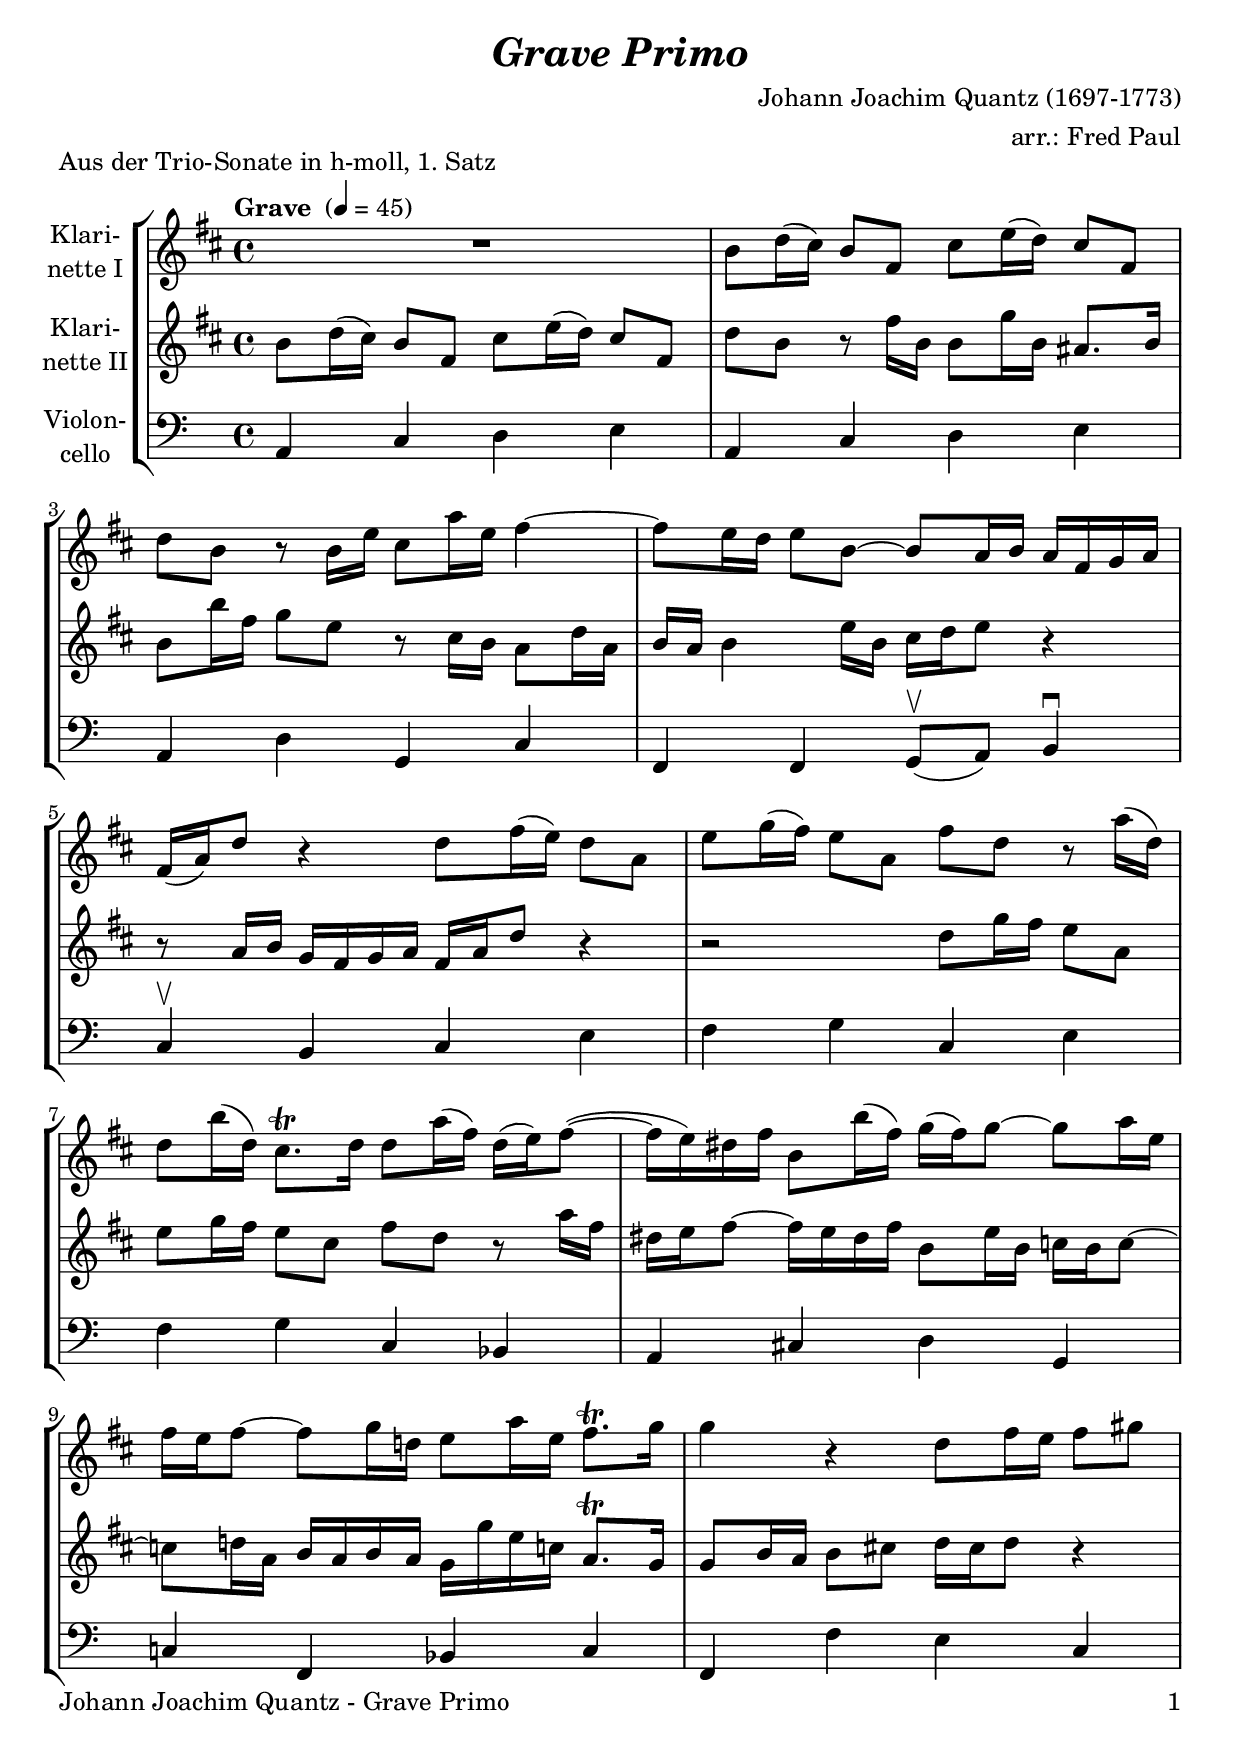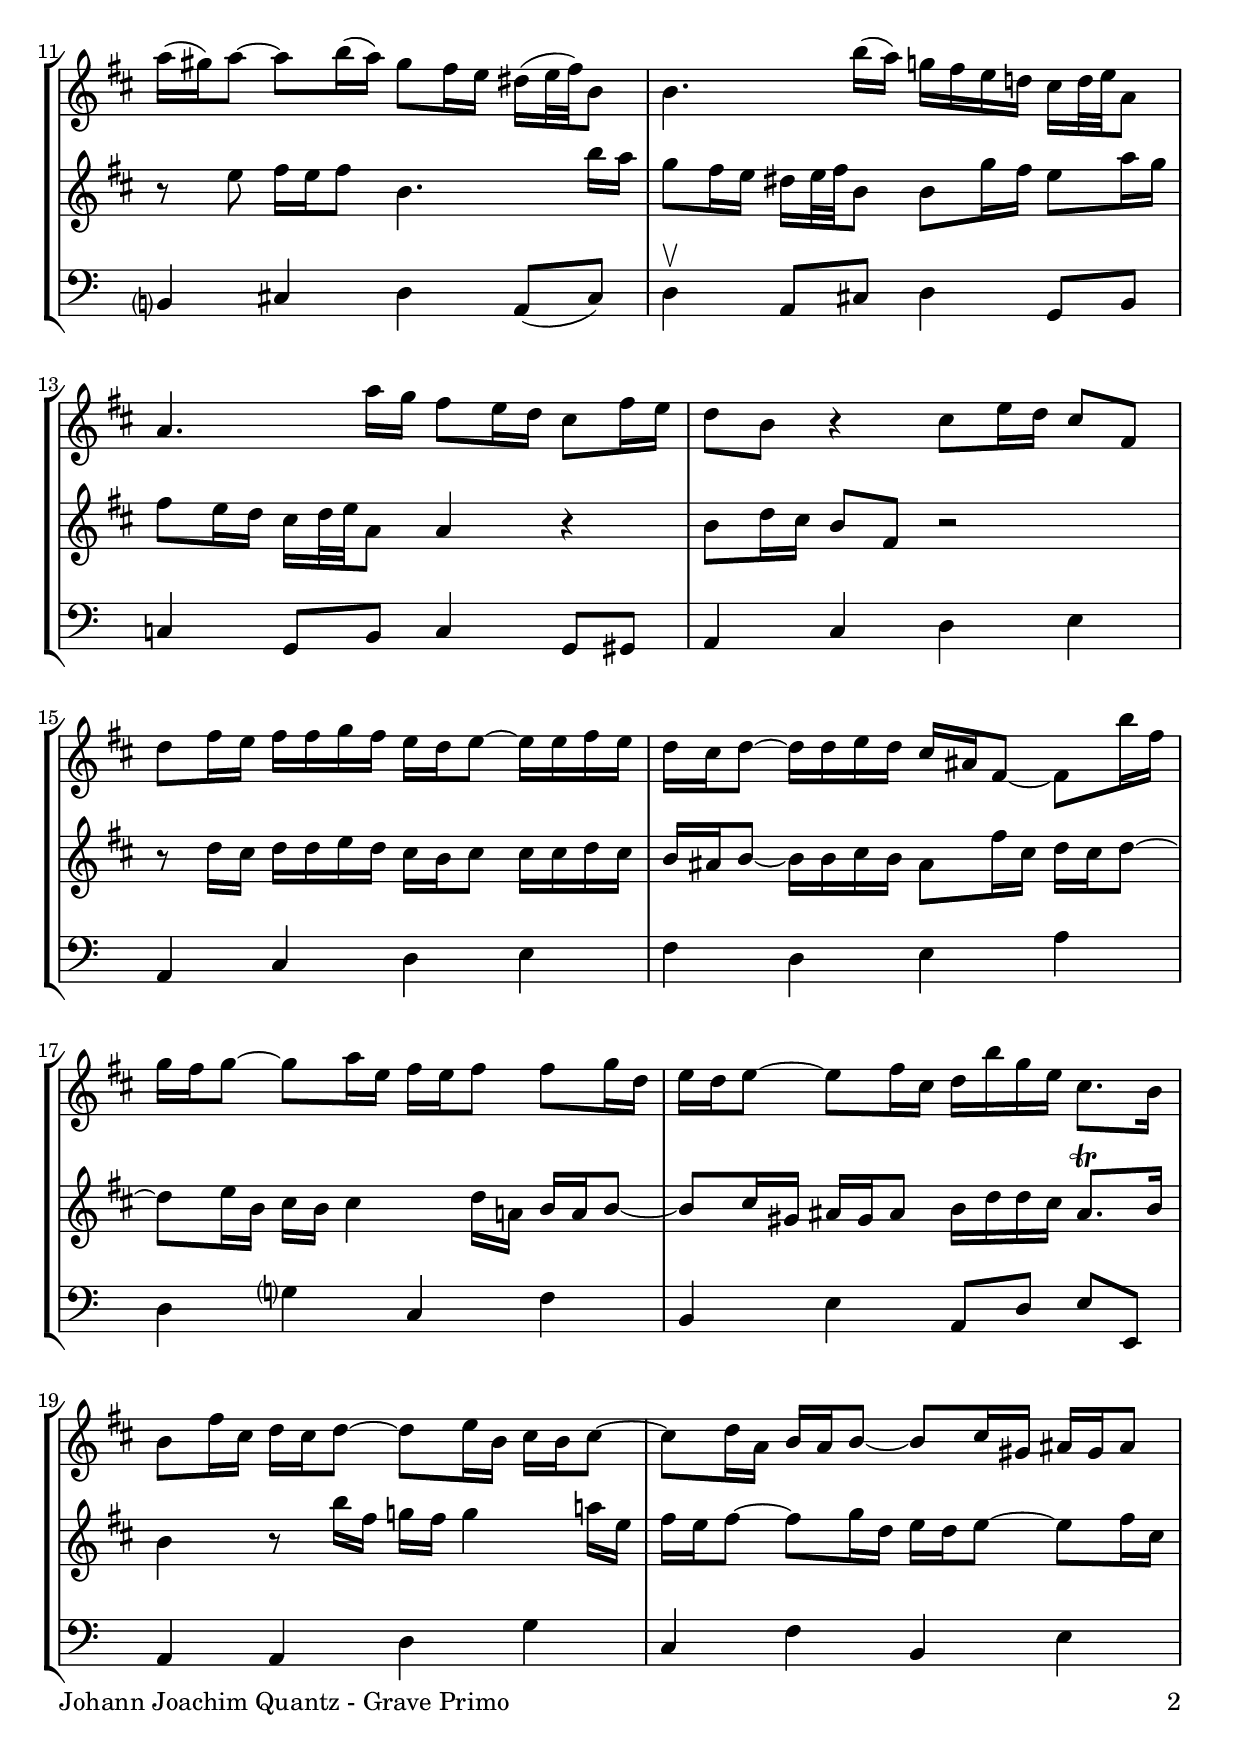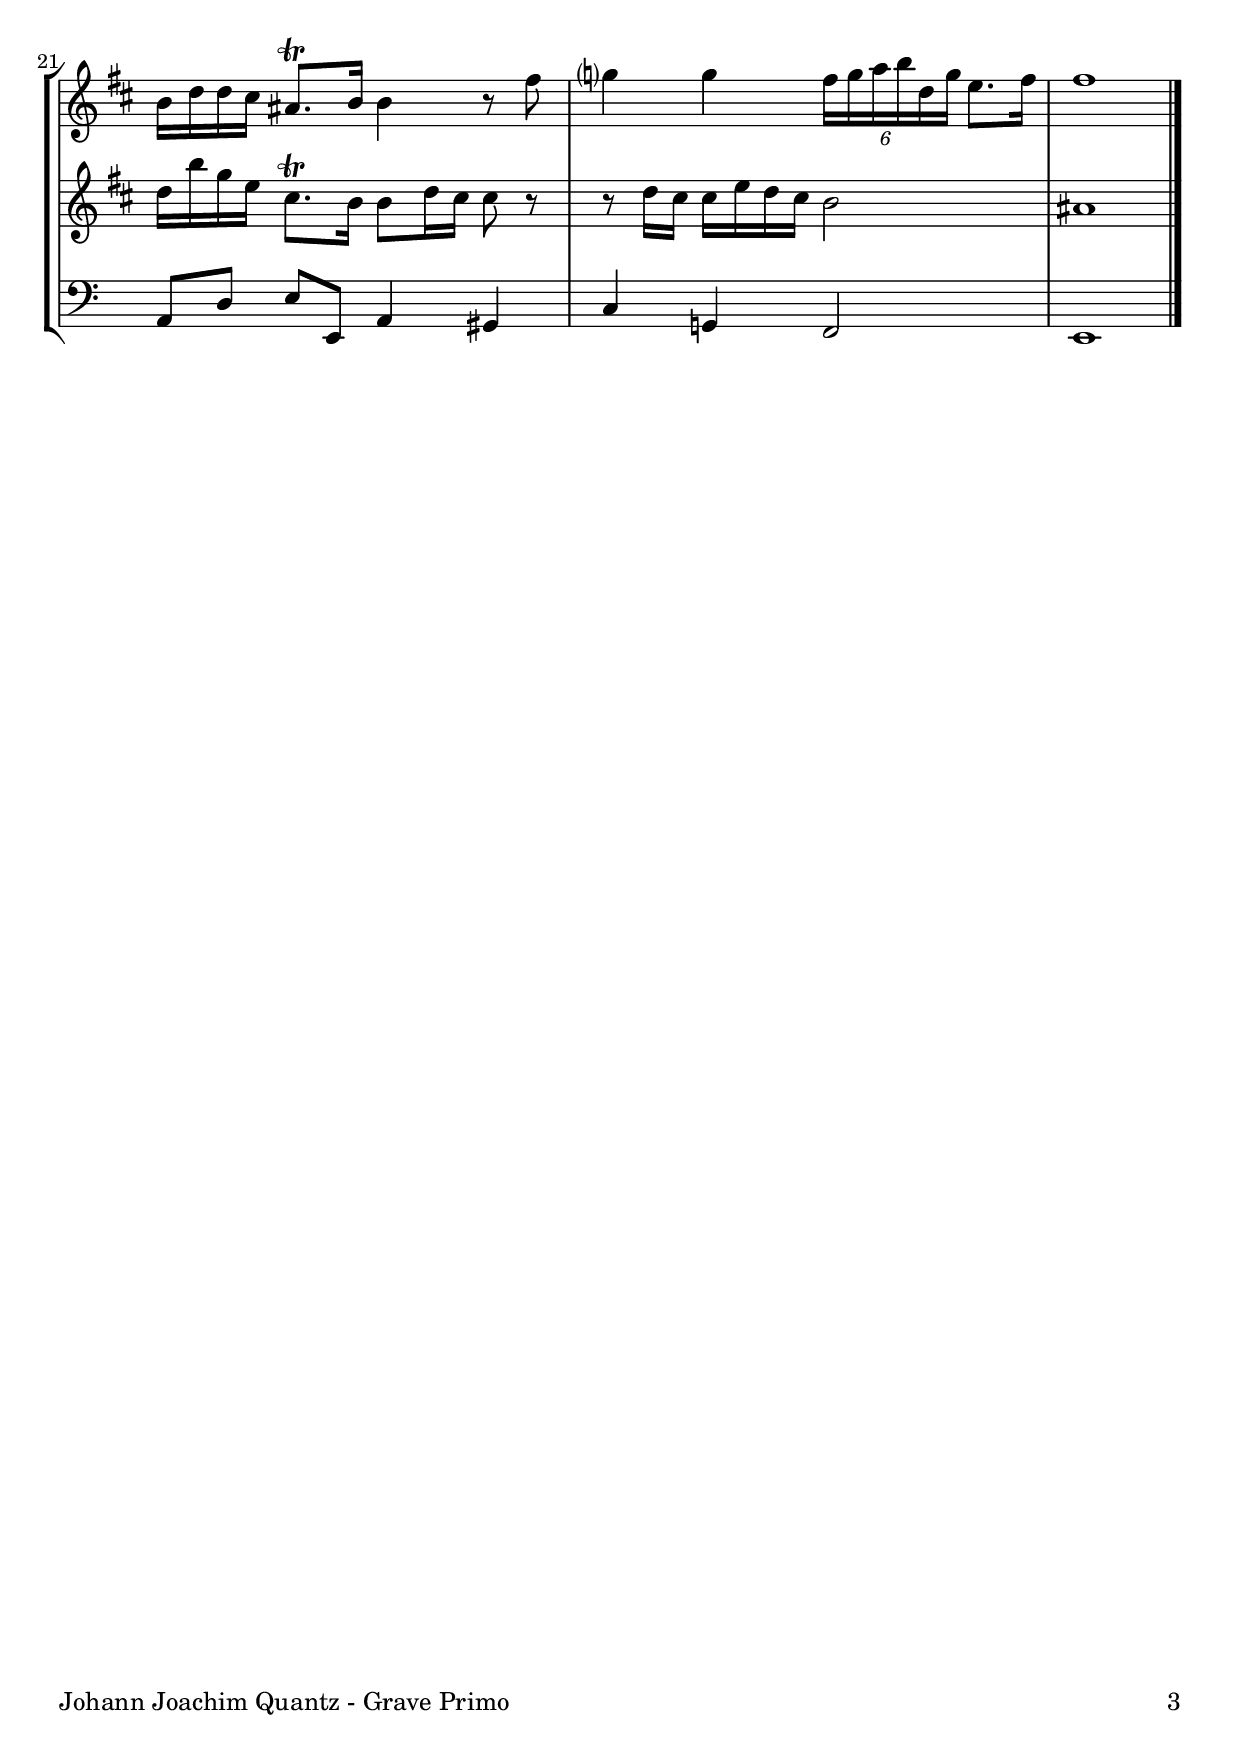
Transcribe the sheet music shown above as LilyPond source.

\version "2.18.2"
\include "deutsch.ly"
  
#(set-global-staff-size 21.841)

\header {
  title     = \markup \bold \italic "Grave Primo"
  composer  = "Johann Joachim Quantz (1697-1773)"
  arranger  = "arr.: Fred Paul"
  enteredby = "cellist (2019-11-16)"
  piece     = "Aus der Trio-Sonate in h-moll, 1. Satz"
}

voiceconsts = {
  \key a \minor
  \time 4/4
  \clef "treble"
%  \numericTimeSignature
  \compressFullBarRests
  % Set default beaming for all staves
  \set Timing.beamExceptions = #'()
  \set Timing.baseMoment     = #(ly:make-moment 1 4)
  \set Timing.beatStructure  = #'(1 1 1 1)
  \tempo "Grave " 4=45
}

micl = "clarinet"
mifl = "flute"
miob = "oboe"
mifh = "french horn"
misx = "tenor sax"
mist = "string ensemble 1"
%miba = "cello"
miba = "bassoon"
%miba = "pizzicato strings"

va = \relative c'' {
  \voiceconsts

  R1
  a8 c16( h) a8 e h' d16 ( c) h8 e,
  c' a r a16 d h8 g'16 d e4~
  e8 d16 c d8 a~ a g16 a g e f g
  e( g) c8 r4 c8 e16( d) c8 g

  d' f16( e) d8 g, e' c r g'16( c,)
  c8 a'16( c,) h8.\trill c16 c8 g'16( e) c( d) e8(~
  e16 d) cis e a,8 a'16( e) f( e) f8~ f g16 d
  e d e8~ e f16 c! d8 g16 d e8.\trill f16

  f4 r c8 e16 d e8 fis
  g16( fis) g8~ g a16( g) fis8 e16 d cis( d32 e) a,8
  a4. a'16( g) f! e d c! h c32 d g,8
  g4. g'16 f e8 d16 c h8 e16 d

  c8 a r4 h8 d16 c h8 e,
  c' e16 d e e f e d c d8~ d16 d e d
  c h c8~ c16 c d c h gis e8~ e a'16 e

  f e f8~ f g16 d e d e8 e f16 c
  d c d8~ d e16 h c a' f d h8. a16
  a8 e'16 h c h c8~ c d16 a h a h8~

  h c16 g a g a8~ a h16 fis gis fis gis8
  a16 c c h gis8.\trill a16 a4 r8 e'
  f?4 f \tuplet 6/4 4 { e16 f g a c, f } d8. e16
  e1 \bar "|."
}

vb = \relative c'' {
  \voiceconsts

  a8 c16( h) a8 e h' d16( c)  h8 e,
  c' a r e'16 a, a8 f'16 a, gis8. a16
  a8 a'16 e f8 d r h16 a g8 c16 g
  a g a4 d16 a h c d8 r4

  r8 g,16 a f e f g e g c8 r4
  r2 c8 f16 e d8 g,
  d' f16 e d8 h e c r g'16 e
  cis d e8~ e16 d cis e a,8 d16 a b a b8~

  b c!16 g a g a g f f' d b g8.\trill f16
  f8 a16 g a8 h! c16 h c8 r4
  r8 d e16 d e8 a,4. a'16 g
  f8 e16 d cis d32 e a,8 a f'16 e d8 g16 f

  e8 d16 c h c32 d g,8 g4 r
  a8 c16 h a8 e r2
  r8 c'16 h c c d c h a h8 h16 h c h
  a gis a8~ a16 a h a gis8 e'16 h c h c8~

  c d16 a h a h4 c16 g! a g a8~
  a h16 fis gis fis gis8 a16 c c h gis8.\trill a16
  a4 r8 a'16 e f! e f4 g!16 d
  e d e8~ e f16 c d c d8~ d e16 h

  c a' f d h8.\trill a16 a8 c16 h h8 r
  r c16 h h d c h a2
  gis1 \bar "|."
}

vc = \relative c {
  \voiceconsts
  \clef "bass"

  a4 c d e
  a, c d e
  a, d g, c
  f, f g8(\upbow a) h4\downbow
  c\upbow h c e
  f g c, e
  f g c, b
  a cis d g,

  c! f, b c
  f, f' e c
  h? cis d a8( cis) d4\upbow
  a8 cis d4 g,8 h
  c!4 g8 h c4 g8 gis
  a4 c d e
  a, c d e

  f d e a
  d, g? c, f
  h, e a,8 d e e,
  a4 a d g
  c, f h, e
  a,8 d e e, a4 gis
  c g! f2
  e1 \bar "|."
}


music = \new StaffGroup <<
      \new Staff {
	\set Staff.midiInstrument = \micl
	\set Staff.instrumentName = \markup \center-column { "Klari-" "nette I" }
	\transpose a h { \va }
      }

      \new Staff {
	\set Staff.midiInstrument = \micl
	\set Staff.instrumentName = \markup \center-column { "Klari-" "nette II" }
	\transpose a h { \vb }
      }

      \new Staff {
	\set Staff.midiInstrument = \miba
	\set Staff.instrumentName = \markup \center-column { "Violon-" "cello" }
	\transpose a a { \vc }
      }
>>

\book {
   \paper {
    print-page-number = ##t
    print-first-page-number = ##t
    oddHeaderMarkup = \markup \null
    evenHeaderMarkup = \markup \null
    oddFooterMarkup = \markup {
      \fill-line {
        \on-the-fly #print-page-number-check-first
        "Johann Joachim Quantz - Grave Primo" \fromproperty #'page:page-number-string
      }
    }
    evenFooterMarkup = \oddFooterMarkup
  } \score {
    \music
    \layout {}
  }

  \score {
    \unfoldRepeats \music

    \midi {
      \context {
        \Score
      }
    }
  }
}
